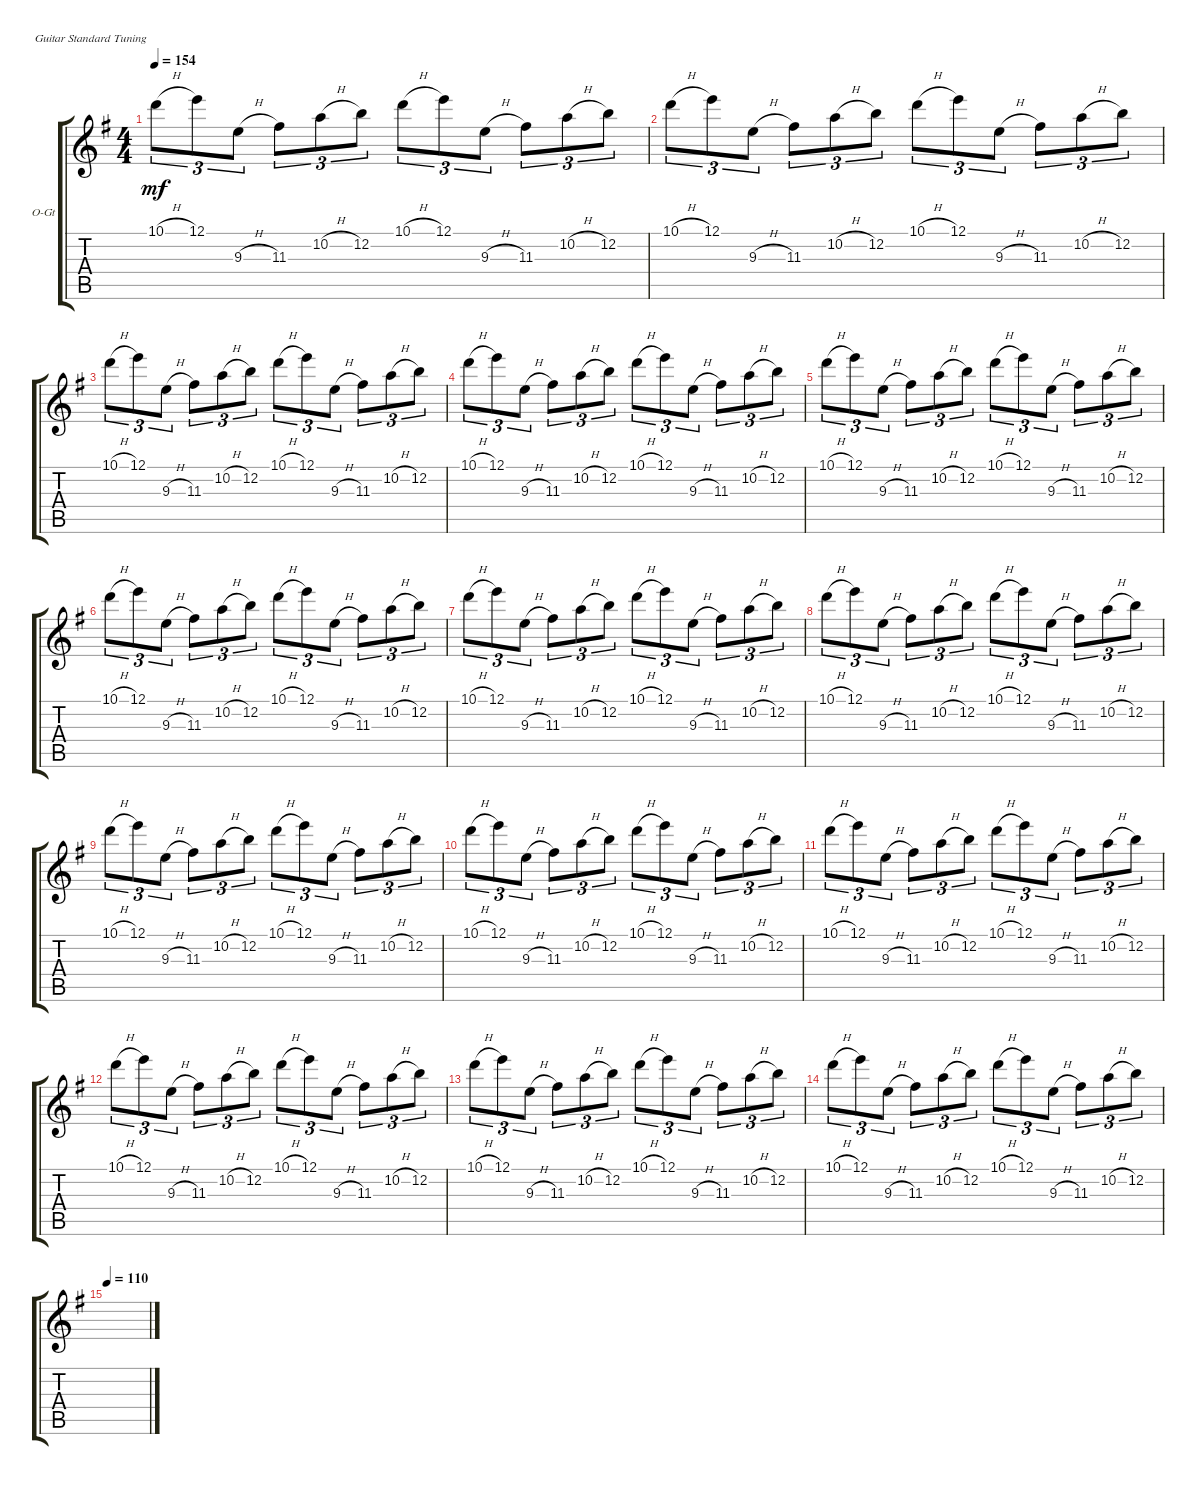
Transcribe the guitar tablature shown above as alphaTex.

\defaultSystemsLayout 4
\bracketExtendMode groupsimilarinstruments
\firstSystemTrackNameOrientation horizontal
\otherSystemsTrackNameOrientation horizontal
\track ("Octave Pedal" "O-Gt") {instrument distortionguitar}
\staff {score tabs}
\tuning (E4 B3 G3 D3 A2 E2)
\ts (4 4)
\tempo 154
\clef g2
\scale
0.333333
\ks g
10.1{h}.8{tu (3 2) dy mf} 12.1.8{tu (3 2)} 9.3{h}.8{tu (3 2)} 11.3.8{tu (3 2)} 10.2{h}.8{tu (3 2)} 12.2.8{tu (3 2)} 10.1{h}.8{tu (3 2)} 12.1.8{tu (3 2)} 9.3{h}.8{tu (3 2)} 11.3.8{tu (3 2)} 10.2{h}.8{tu (3 2)} 12.2.8{tu (3 2)} |
\scale
0.333333 10.1{h}.8{tu (3 2)} 12.1.8{tu (3 2)} 9.3{h}.8{tu (3 2)} 11.3.8{tu (3 2)} 10.2{h}.8{tu (3 2)} 12.2.8{tu (3 2)} 10.1{h}.8{tu (3 2)} 12.1.8{tu (3 2)} 9.3{h}.8{tu (3 2)} 11.3.8{tu (3 2)} 10.2{h}.8{tu (3 2)} 12.2.8{tu (3 2)} |
\scale
0.333333 10.1{h}.8{tu (3 2)} 12.1.8{tu (3 2)} 9.3{h}.8{tu (3 2)} 11.3.8{tu (3 2)} 10.2{h}.8{tu (3 2)} 12.2.8{tu (3 2)} 10.1{h}.8{tu (3 2)} 12.1.8{tu (3 2)} 9.3{h}.8{tu (3 2)} 11.3.8{tu (3 2)} 10.2{h}.8{tu (3 2)} 12.2.8{tu (3 2)} |
\scale
0.333333 10.1{h}.8{tu (3 2)} 12.1.8{tu (3 2)} 9.3{h}.8{tu (3 2)} 11.3.8{tu (3 2)} 10.2{h}.8{tu (3 2)} 12.2.8{tu (3 2)} 10.1{h}.8{tu (3 2)} 12.1.8{tu (3 2)} 9.3{h}.8{tu (3 2)} 11.3.8{tu (3 2)} 10.2{h}.8{tu (3 2)} 12.2.8{tu (3 2)} |
\scale
0.333333 10.1{h}.8{tu (3 2)} 12.1.8{tu (3 2)} 9.3{h}.8{tu (3 2)} 11.3.8{tu (3 2)} 10.2{h}.8{tu (3 2)} 12.2.8{tu (3 2)} 10.1{h}.8{tu (3 2)} 12.1.8{tu (3 2)} 9.3{h}.8{tu (3 2)} 11.3.8{tu (3 2)} 10.2{h}.8{tu (3 2)} 12.2.8{tu (3 2)} |
\scale
0.333333 10.1{h}.8{tu (3 2)} 12.1.8{tu (3 2)} 9.3{h}.8{tu (3 2)} 11.3.8{tu (3 2)} 10.2{h}.8{tu (3 2)} 12.2.8{tu (3 2)} 10.1{h}.8{tu (3 2)} 12.1.8{tu (3 2)} 9.3{h}.8{tu (3 2)} 11.3.8{tu (3 2)} 10.2{h}.8{tu (3 2)} 12.2.8{tu (3 2)} |
\scale
0.333333 10.1{h}.8{tu (3 2)} 12.1.8{tu (3 2)} 9.3{h}.8{tu (3 2)} 11.3.8{tu (3 2)} 10.2{h}.8{tu (3 2)} 12.2.8{tu (3 2)} 10.1{h}.8{tu (3 2)} 12.1.8{tu (3 2)} 9.3{h}.8{tu (3 2)} 11.3.8{tu (3 2)} 10.2{h}.8{tu (3 2)} 12.2.8{tu (3 2)} |
\scale
0.333333 10.1{h}.8{tu (3 2)} 12.1.8{tu (3 2)} 9.3{h}.8{tu (3 2)} 11.3.8{tu (3 2)} 10.2{h}.8{tu (3 2)} 12.2.8{tu (3 2)} 10.1{h}.8{tu (3 2)} 12.1.8{tu (3 2)} 9.3{h}.8{tu (3 2)} 11.3.8{tu (3 2)} 10.2{h}.8{tu (3 2)} 12.2.8{tu (3 2)} |
\scale
0.333333 10.1{h}.8{tu (3 2)} 12.1.8{tu (3 2)} 9.3{h}.8{tu (3 2)} 11.3.8{tu (3 2)} 10.2{h}.8{tu (3 2)} 12.2.8{tu (3 2)} 10.1{h}.8{tu (3 2)} 12.1.8{tu (3 2)} 9.3{h}.8{tu (3 2)} 11.3.8{tu (3 2)} 10.2{h}.8{tu (3 2)} 12.2.8{tu (3 2)} |
\scale
0.333333 10.1{h}.8{tu (3 2)} 12.1.8{tu (3 2)} 9.3{h}.8{tu (3 2)} 11.3.8{tu (3 2)} 10.2{h}.8{tu (3 2)} 12.2.8{tu (3 2)} 10.1{h}.8{tu (3 2)} 12.1.8{tu (3 2)} 9.3{h}.8{tu (3 2)} 11.3.8{tu (3 2)} 10.2{h}.8{tu (3 2)} 12.2.8{tu (3 2)} |
\scale
0.333333 10.1{h}.8{tu (3 2)} 12.1.8{tu (3 2)} 9.3{h}.8{tu (3 2)} 11.3.8{tu (3 2)} 10.2{h}.8{tu (3 2)} 12.2.8{tu (3 2)} 10.1{h}.8{tu (3 2)} 12.1.8{tu (3 2)} 9.3{h}.8{tu (3 2)} 11.3.8{tu (3 2)} 10.2{h}.8{tu (3 2)} 12.2.8{tu (3 2)} |
\scale
0.333333 10.1{h}.8{tu (3 2)} 12.1.8{tu (3 2)} 9.3{h}.8{tu (3 2)} 11.3.8{tu (3 2)} 10.2{h}.8{tu (3 2)} 12.2.8{tu (3 2)} 10.1{h}.8{tu (3 2)} 12.1.8{tu (3 2)} 9.3{h}.8{tu (3 2)} 11.3.8{tu (3 2)} 10.2{h}.8{tu (3 2)} 12.2.8{tu (3 2)} |
\scale
0.333333 10.1{h}.8{tu (3 2)} 12.1.8{tu (3 2)} 9.3{h}.8{tu (3 2)} 11.3.8{tu (3 2)} 10.2{h}.8{tu (3 2)} 12.2.8{tu (3 2)} 10.1{h}.8{tu (3 2)} 12.1.8{tu (3 2)} 9.3{h}.8{tu (3 2)} 11.3.8{tu (3 2)} 10.2{h}.8{tu (3 2)} 12.2.8{tu (3 2)} |
\scale
0.333333 10.1{h}.8{tu (3 2)} 12.1.8{tu (3 2)} 9.3{h}.8{tu (3 2)} 11.3.8{tu (3 2)} 10.2{h}.8{tu (3 2)} 12.2.8{tu (3 2)} 10.1{h}.8{tu (3 2)} 12.1.8{tu (3 2)} 9.3{h}.8{tu (3 2)} 11.3.8{tu (3 2)} 10.2{h}.8{tu (3 2)} 12.2.8{tu (3 2)} |
\tempo 110
\scale
0.333333 |
\scale
0.333333
